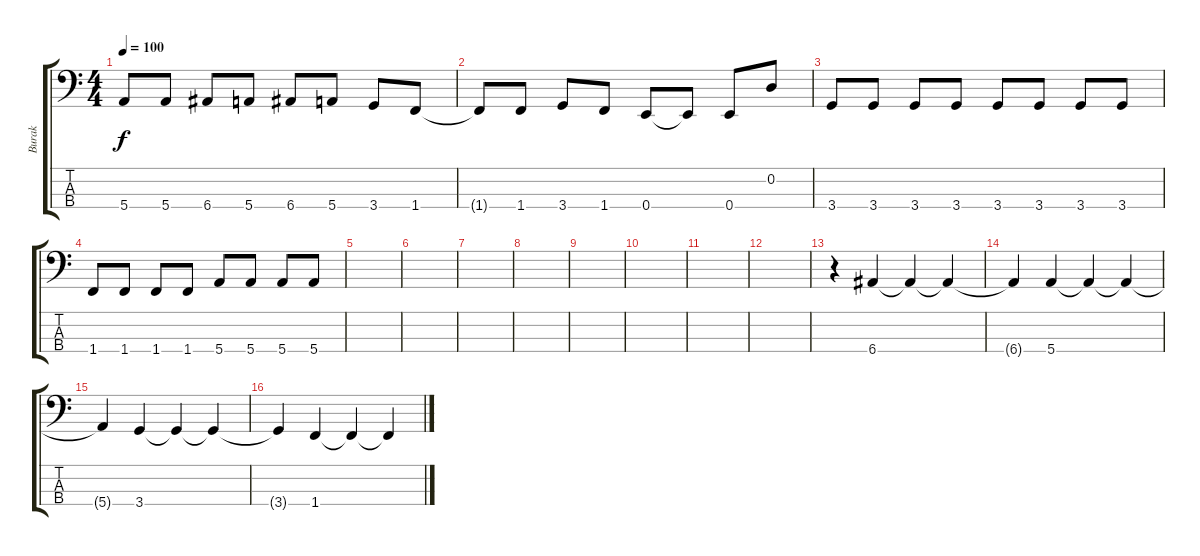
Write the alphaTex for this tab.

\track ("Burak" "Burak") {instrument electricbassfinger bank 1}
\staff {score tabs}
\tuning (G2 D2 A1 E1) {hide}
\ts (4 4)
\tempo 100
\clef f4
\ks c
5.4.8{dy f} 5.4.8 6.4.8 5.4.8 6.4.8 5.4.8 3.4.8 1.4.8 |
1.4{t}.8 1.4.8 3.4.8 1.4.8 0.4.8 0.4{t}.8 0.4.8 0.2.8 |
3.4.8 3.4.8 3.4.8 3.4.8 3.4.8 3.4.8 3.4.8 3.4.8 |
1.4.8 1.4.8 1.4.8 1.4.8 5.4.8 5.4.8 5.4.8 5.4.8 |
|
|
|
|
|
|
|
|
r.4 6.4.4 6.4{t}.4 6.4{t}.4 |
6.4{t}.4 5.4.4 5.4{t}.4 5.4{t}.4 |
5.4{t}.4 3.4.4 3.4{t}.4 3.4{t}.4 |
3.4{t}.4 1.4.4 1.4{t}.4 1.4{t}.4
